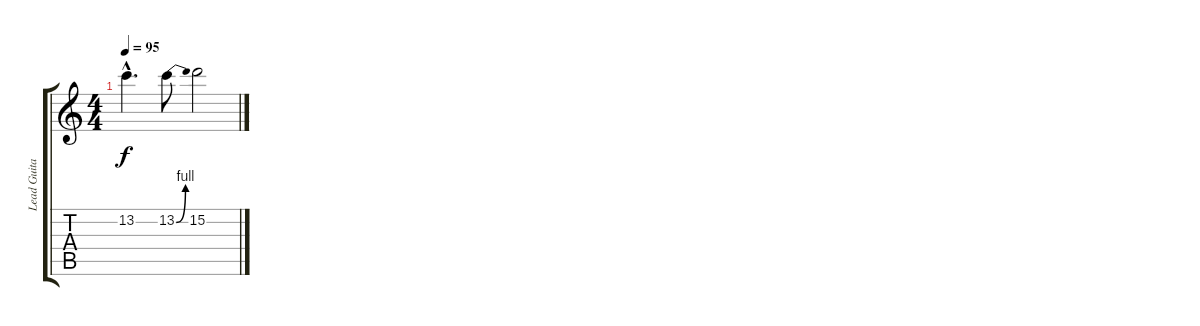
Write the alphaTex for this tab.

\track ("Lead Guitar" "Lead Guita") {instrument distortionguitar}
\staff {score tabs}
\tuning (E4 B3 G3 D3 A2 E2) {hide}
\ts (4 4)
\tempo 95
\clef g2
\ks c
13.2{hac}.4{d dy f} 13.2{be (bend 0 0 60 4)}.8 15.2.2
